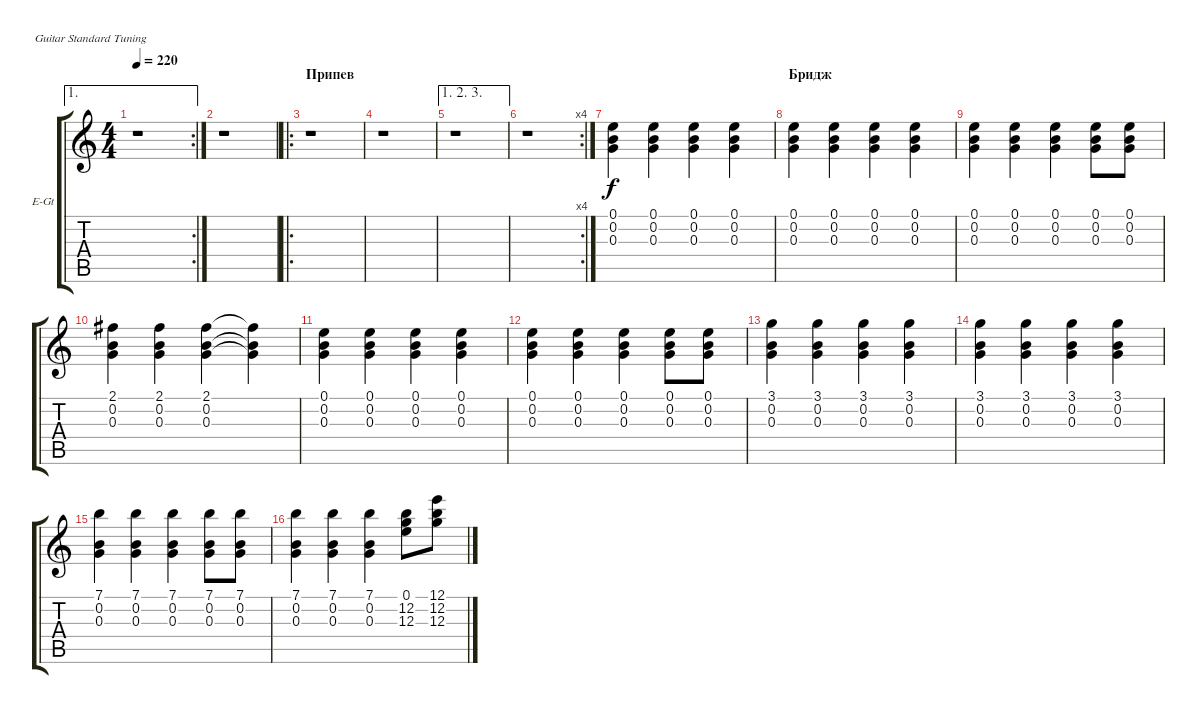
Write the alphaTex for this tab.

\bracketExtendMode groupsimilarinstruments
\firstSystemTrackNameOrientation horizontal
\otherSystemsTrackNameOrientation horizontal
\track ("Гитара 3" "E-Gt") {instrument electricguitarclean}
\staff {score tabs}
\tuning (E4 B3 G3 D3 A2 E2)
\ae 1
\rc 2
\ts (4 4)
\tempo 220
\clef g2
\ks c
r.1{dy f} |
r.1 |
\ro
\section ("" "Припев")
r.1 |
r.1 |
\ae (1 2 3)
r.1 |
\rc 4
r.1 |
(0.1 0.2 0.3).4 (0.1 0.2 0.3).4 (0.1 0.2 0.3).4 (0.1 0.2 0.3).4 |
\section ("" "Бридж")
(0.1 0.2 0.3).4 (0.1 0.2 0.3).4 (0.1 0.2 0.3).4 (0.1 0.2 0.3).4 |
(0.1 0.2 0.3).4 (0.1 0.2 0.3).4 (0.1 0.2 0.3).4 (0.1 0.2 0.3).8 (0.1 0.2 0.3).8 |
(2.1 0.2 0.3).4 (2.1 0.2 0.3).4 (2.1 0.2 0.3).4 (2.1{t} 0.2{t} 0.3{t}).4 |
(0.1 0.2 0.3).4 (0.1 0.2 0.3).4 (0.1 0.2 0.3).4 (0.1 0.2 0.3).4 |
(0.1 0.2 0.3).4 (0.1 0.2 0.3).4 (0.1 0.2 0.3).4 (0.1 0.2 0.3).8 (0.1 0.2 0.3).8 |
(3.1 0.2 0.3).4 (3.1 0.2 0.3).4 (3.1 0.2 0.3).4 (3.1 0.2 0.3).4 |
(3.1 0.2 0.3).4 (3.1 0.2 0.3).4 (3.1 0.2 0.3).4 (3.1 0.2 0.3).4 |
(7.1 0.2 0.3).4 (7.1 0.2 0.3).4 (7.1 0.2 0.3).4 (7.1 0.2 0.3).8 (7.1 0.2 0.3).8 |
(7.1 0.2 0.3).4 (7.1 0.2 0.3).4 (7.1 0.2 0.3).4 (0.1 12.2 12.3).8 (12.1 12.2 12.3).8
